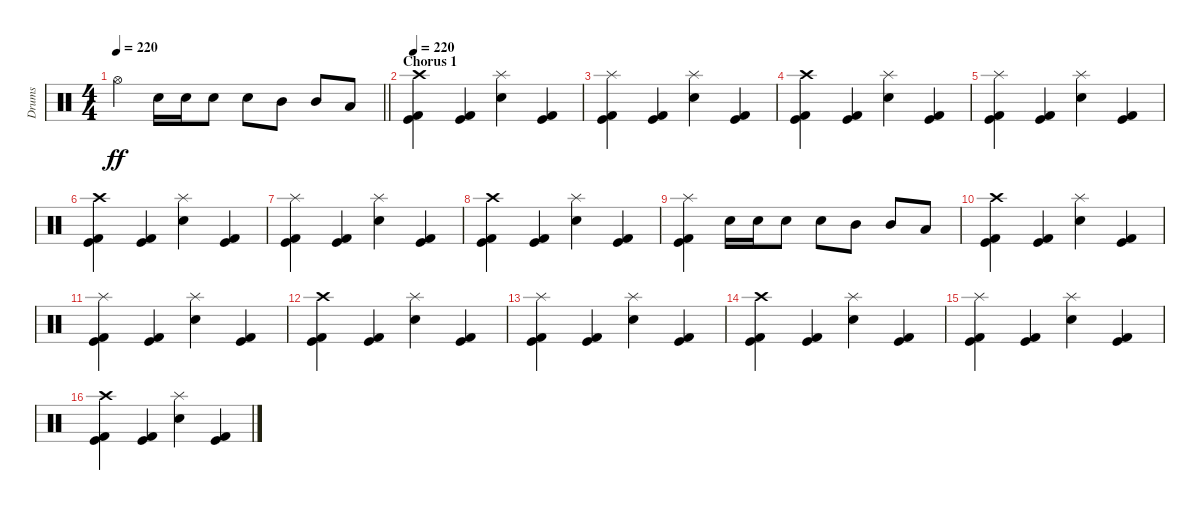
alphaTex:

\track ("Drums" "Drums") {instrument percussion}
\staff {score}
\articulation defaults
\ts (4 4)
\tempo 220
\clef neutral
\barLineRight lightlight
\ks c "Hi-Hat (open)".4{dy ff} "Electric Snare (hit)".16 "Electric Snare (hit)".16 "Electric Snare (hit)".8 "Electric Snare (hit)".8 "Mid Tom (hit)".8 "Mid Tom (hit)".8 "Low Tom (hit)".8
|
\section ("" "Chorus 1")
\tempo 220
("Crash high (hit)" "Kick (hit)" "Kick (hit) 2").4 ("Kick (hit)" "Kick (hit) 2").4 ("Splash (hit)" "Electric Snare (hit)").4 ("Kick (hit)" "Kick (hit) 2").4 |
("Splash (hit)" "Kick (hit)" "Kick (hit) 2").4 ("Kick (hit)" "Kick (hit) 2").4 ("Splash (hit)" "Electric Snare (hit)").4 ("Kick (hit)" "Kick (hit) 2").4 |
("Crash high (hit)" "Kick (hit)" "Kick (hit) 2").4 ("Kick (hit)" "Kick (hit) 2").4 ("Splash (hit)" "Electric Snare (hit)").4 ("Kick (hit)" "Kick (hit) 2").4 |
("Splash (hit)" "Kick (hit)" "Kick (hit) 2").4 ("Kick (hit)" "Kick (hit) 2").4 ("Splash (hit)" "Electric Snare (hit)").4 ("Kick (hit)" "Kick (hit) 2").4 |
("Crash high (hit)" "Kick (hit)" "Kick (hit) 2").4 ("Kick (hit)" "Kick (hit) 2").4 ("Splash (hit)" "Electric Snare (hit)").4 ("Kick (hit)" "Kick (hit) 2").4 |
("Splash (hit)" "Kick (hit)" "Kick (hit) 2").4 ("Kick (hit)" "Kick (hit) 2").4 ("Splash (hit)" "Electric Snare (hit)").4 ("Kick (hit)" "Kick (hit) 2").4 |
("Crash high (hit)" "Kick (hit)" "Kick (hit) 2").4 ("Kick (hit)" "Kick (hit) 2").4 ("Splash (hit)" "Electric Snare (hit)").4 ("Kick (hit)" "Kick (hit) 2").4 |
("Splash (hit)" "Kick (hit)" "Kick (hit) 2").4 "Electric Snare (hit)".16 "Electric Snare (hit)".16 "Electric Snare (hit)".8 "Electric Snare (hit)".8 "Mid Tom (hit)".8 "Mid Tom (hit)".8 "Low Tom (hit)".8 |
("Crash high (hit)" "Kick (hit)" "Kick (hit) 2").4 ("Kick (hit)" "Kick (hit) 2").4 ("Splash (hit)" "Electric Snare (hit)").4 ("Kick (hit)" "Kick (hit) 2").4 |
("Splash (hit)" "Kick (hit)" "Kick (hit) 2").4 ("Kick (hit)" "Kick (hit) 2").4 ("Splash (hit)" "Electric Snare (hit)").4 ("Kick (hit)" "Kick (hit) 2").4 |
("Crash high (hit)" "Kick (hit)" "Kick (hit) 2").4 ("Kick (hit)" "Kick (hit) 2").4 ("Splash (hit)" "Electric Snare (hit)").4 ("Kick (hit)" "Kick (hit) 2").4 |
("Splash (hit)" "Kick (hit)" "Kick (hit) 2").4 ("Kick (hit)" "Kick (hit) 2").4 ("Splash (hit)" "Electric Snare (hit)").4 ("Kick (hit)" "Kick (hit) 2").4 |
("Crash high (hit)" "Kick (hit)" "Kick (hit) 2").4 ("Kick (hit)" "Kick (hit) 2").4 ("Splash (hit)" "Electric Snare (hit)").4 ("Kick (hit)" "Kick (hit) 2").4 |
("Splash (hit)" "Kick (hit)" "Kick (hit) 2").4 ("Kick (hit)" "Kick (hit) 2").4 ("Splash (hit)" "Electric Snare (hit)").4 ("Kick (hit)" "Kick (hit) 2").4 |
("Crash high (hit)" "Kick (hit)" "Kick (hit) 2").4 ("Kick (hit)" "Kick (hit) 2").4 ("Splash (hit)" "Electric Snare (hit)").4 ("Kick (hit)" "Kick (hit) 2").4
